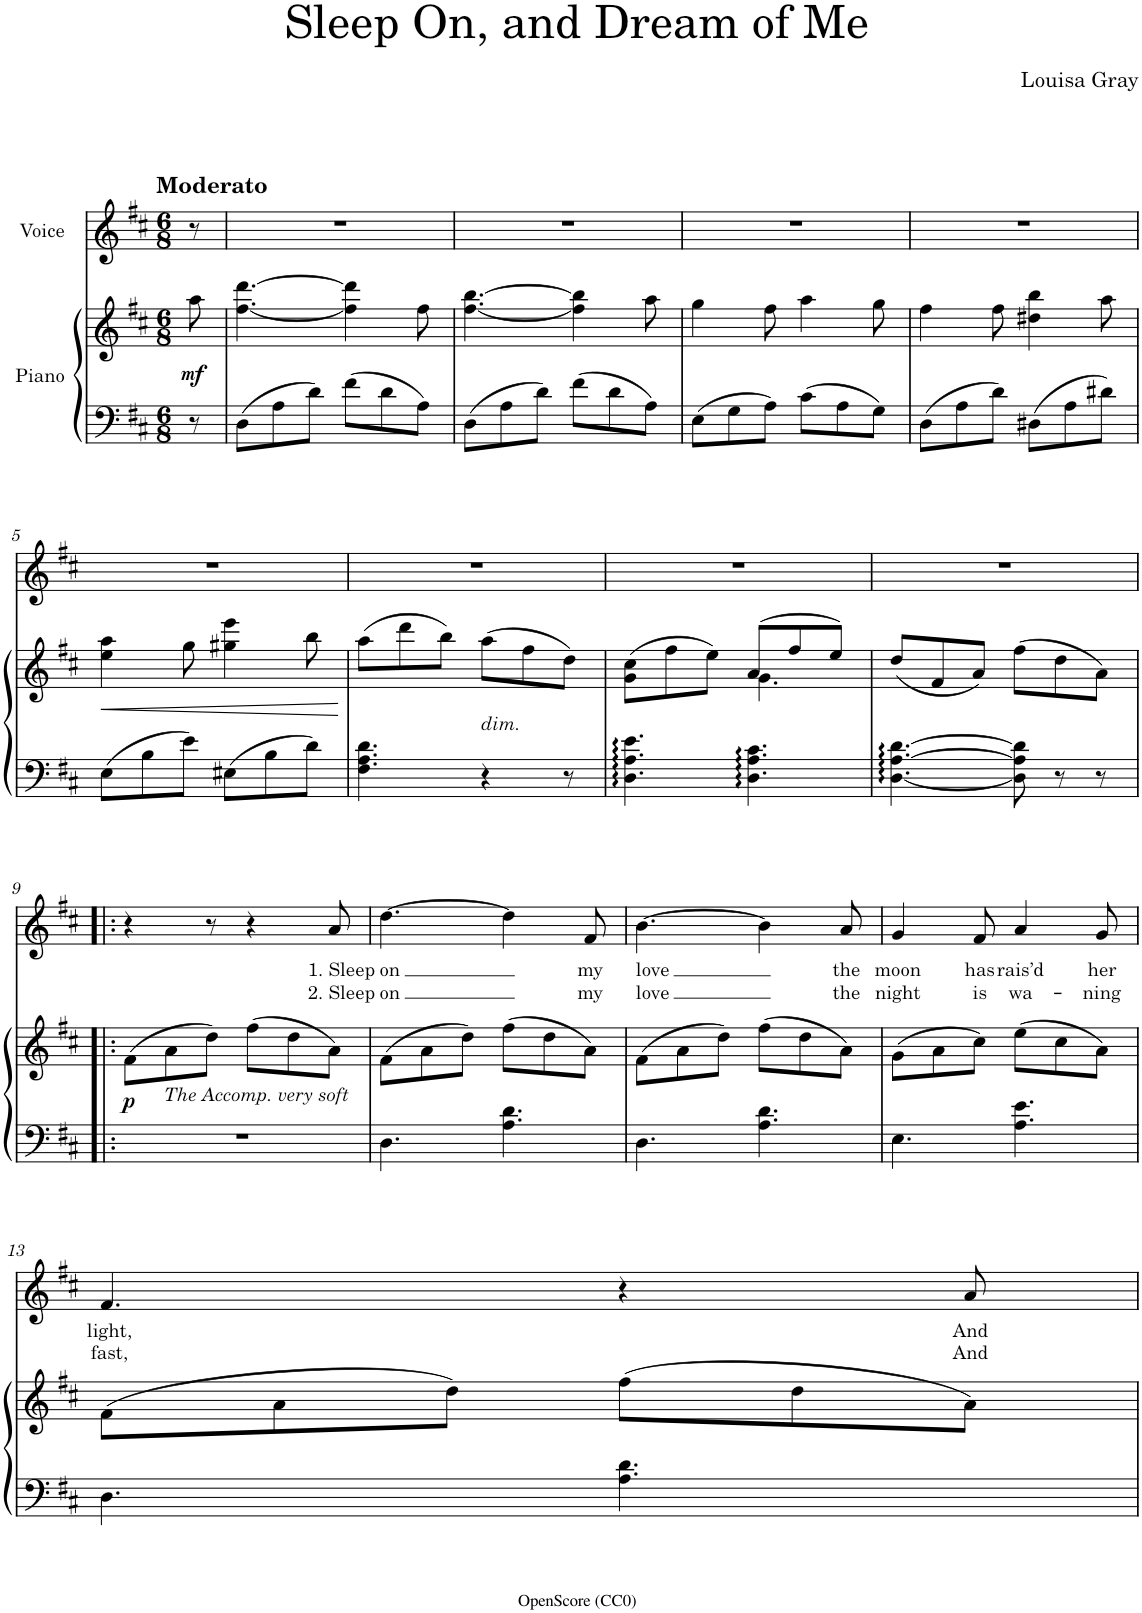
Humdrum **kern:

**kern	**kern	**dynam	**kern	**text	**text	**kern
*part3	*part3	*part3	*part2	*part2	*part2	*part1
*staff4	*staff3	*staff3/4	*staff2	*staff2	*staff2	*staff1
*I"Piano	*	*	*I"Voice	*	*	*I"Voice (cutaway)
*I'Pno	*	*	*	*	*	*
*	*	*	*	*	*	*stria5
*clefF4	*clefG2	*	*clefG2	*	*	*clefG2
*k[f#c#]	*k[f#c#]	*	*k[f#c#]	*	*	*k[f#c#]
*M6/8	*M6/8	*	*M6/8	*	*	*M6/8
=	=	=	=	=	=	=
!	!	!	!	!	!	!LO:TX:a:B:t=Moderato
!	!	!LO:DY:b	!	!	!	!
8r	8aa\	mf	8r	.	.	8r
=1	=1	=1	=1	=1	=1	=1
8D\L	[4.ff#\ [4.ddd\	.	2.r	.	.	2.r
8A\	.	.	.	.	.	.
8d\J	.	.	.	.	.	.
8f#\L	4ff#\] 4ddd\]	.	.	.	.	.
8d\	.	.	.	.	.	.
8A\J	8ff#\	.	.	.	.	.
=2	=2	=2	=2	=2	=2	=2
8D\L	[4.ff#\ [4.bb\	.	2.r	.	.	2.r
8A\	.	.	.	.	.	.
8d\J	.	.	.	.	.	.
8f#\L	4ff#\] 4bb\]	.	.	.	.	.
8d\	.	.	.	.	.	.
8A\J	8aa\	.	.	.	.	.
=3	=3	=3	=3	=3	=3	=3
8E\L	4gg\	.	2.r	.	.	2.r
8G\	.	.	.	.	.	.
8A\J	8ff#\	.	.	.	.	.
8c#\L	4aa\	.	.	.	.	.
8A\	.	.	.	.	.	.
8G\J	8gg\	.	.	.	.	.
=4	=4	=4	=4	=4	=4	=4
8D\L	4ff#\	.	2.r	.	.	2.r
8A\	.	.	.	.	.	.
8d\J	8ff#\	.	.	.	.	.
8D#X\L	4dd#X\ 4bb\	.	.	.	.	.
8A\	.	.	.	.	.	.
8d#X\J	8aa\	.	.	.	.	.
!!LO:LB:g=z
=5	=5	=5	=5	=5	=5	=5
!	!	!LO:HP:b	!	!	!	!
8E\L	4ee\ 4aa\	<	2.r	.	.	2.r
8B\	.	.	.	.	.	.
8e\J	8gg\	.	.	.	.	.
8E#X\L	4gg#X\ 4eee\	.	.	.	.	.
8B\	.	.	.	.	.	.
8d\J	8bb\	.	.	.	.	.
.	.	[	.	.	.	.
=6	=6	=6	=6	=6	=6	=6
4.F#\ 4.A\ 4.d\	(8aa\L	.	2.r	.	.	2.r
.	8ddd\	.	.	.	.	.
.	8bb\J)	.	.	.	.	.
!	!LO:TX:b:i:t=dim.	!	!	!	!	!
4r	(8aa\L	.	.	.	.	.
.	8ff#\	.	.	.	.	.
8r	8dd\J)	.	.	.	.	.
=7	=7	=7	=7	=7	=7	=7
*	*^	*	*	*	*	*
4.D\ 4.A\ 4.e\	(8g\ 8cc#\L	4.ryy	.	2.r	.	.	2.r
.	8ff#\	.	.	.	.	.	.
.	8ee\J)	.	.	.	.	.	.
4.D\ 4.A\ 4.c#\	(8a/L	4.g\	.	.	.	.	.
.	8ff#/	.	.	.	.	.	.
.	8ee/J)	.	.	.	.	.	.
*	*v	*v	*	*	*	*	*
=8	=8	=8	=8	=8	=8	=8
[4.D\ [4.A\ [4.d\	(8dd/L	.	2.r	.	.	2.r
.	8f#/	.	.	.	.	.
.	8a/J)	.	.	.	.	.
8D\] 8A\] 8d\]	(8ff#\L	.	.	.	.	.
8r	8dd\	.	.	.	.	.
8r	8a\J)	.	.	.	.	.
!!LO:LB:g=z
=9!|:	=9!|:	=9!|:	=9!|:	=9!|:	=9!|:	=9!|:
!	!	!LO:DY:b	!	!	!	!
2.r	(8f#\L	p	4r	.	.	2.r
!	!LO:TX:b:i:t=The Accomp. very soft	!	!	!	!	!
.	8a\	.	.	.	.	.
.	8dd\J)	.	8r	.	.	.
.	(8ff#\L	.	4r	.	.	.
.	8dd\	.	.	.	.	.
!	!	!	!	!LO:LY:b	!LO:LY:b	!
.	8a\J)	.	8a/	1. Sleep	2. Sleep	.
=10	=10	=10	=10	=10	=10	=10
!	!	!	!	!LO:LY:b	!LO:LY:b	!
4.D\	(8f#\L	.	[4.dd\	on	on	2.r
.	8a\	.	.	.	.	.
.	8dd\J)	.	.	.	.	.
4.A\ 4.d\	(8ff#\L	.	4dd\]	.	.	.
.	8dd\	.	.	.	.	.
!	!	!	!	!LO:LY:b	!LO:LY:b	!
.	8a\J)	.	8f#/	my	my	.
=11	=11	=11	=11	=11	=11	=11
!	!	!	!	!LO:LY:b	!LO:LY:b	!
4.D\	(8f#\L	.	[4.b\	love	love	2.r
.	8a\	.	.	.	.	.
.	8dd\J)	.	.	.	.	.
4.A\ 4.d\	(8ff#\L	.	4b\]	.	.	.
.	8dd\	.	.	.	.	.
!	!	!	!	!LO:LY:b	!LO:LY:b	!
.	8a\J)	.	8a/	the	the	.
=12	=12	=12	=12	=12	=12	=12
!	!	!	!	!LO:LY:b	!LO:LY:b	!
4.E\	(8g\L	.	4g/	moon	night	2.r
.	8a\	.	.	.	.	.
!	!	!	!	!LO:LY:b	!LO:LY:b	!
.	8cc#\J)	.	8f#/	has	is	.
!	!	!	!	!LO:LY:b	!LO:LY:b	!
4.A\ 4.e\	(8ee\L	.	4a/	rais’d	wa-	.
.	8cc#\	.	.	.	.	.
!	!	!	!	!LO:LY:b	!LO:LY:b	!
.	8a\J)	.	8g/	her	-ning	.
!!LO:LB:g=z
=13	=13	=13	=13	=13	=13	=13
!	!	!	!	!LO:LY:b	!LO:LY:b	!
4.D\	(8f#\L	.	4.f#/	light,	fast,	2.r
.	8a\	.	.	.	.	.
.	8dd\J)	.	.	.	.	.
4.A\ 4.d\	(8ff#\L	.	4r	.	.	.
.	8dd\	.	.	.	.	.
!	!	!	!	!LO:LY:b	!LO:LY:b	!
.	8a\J)	.	8a/	And	And	.
=	=	=	=	=	=	=
*-	*-	*-	*-	*-	*-	*-
